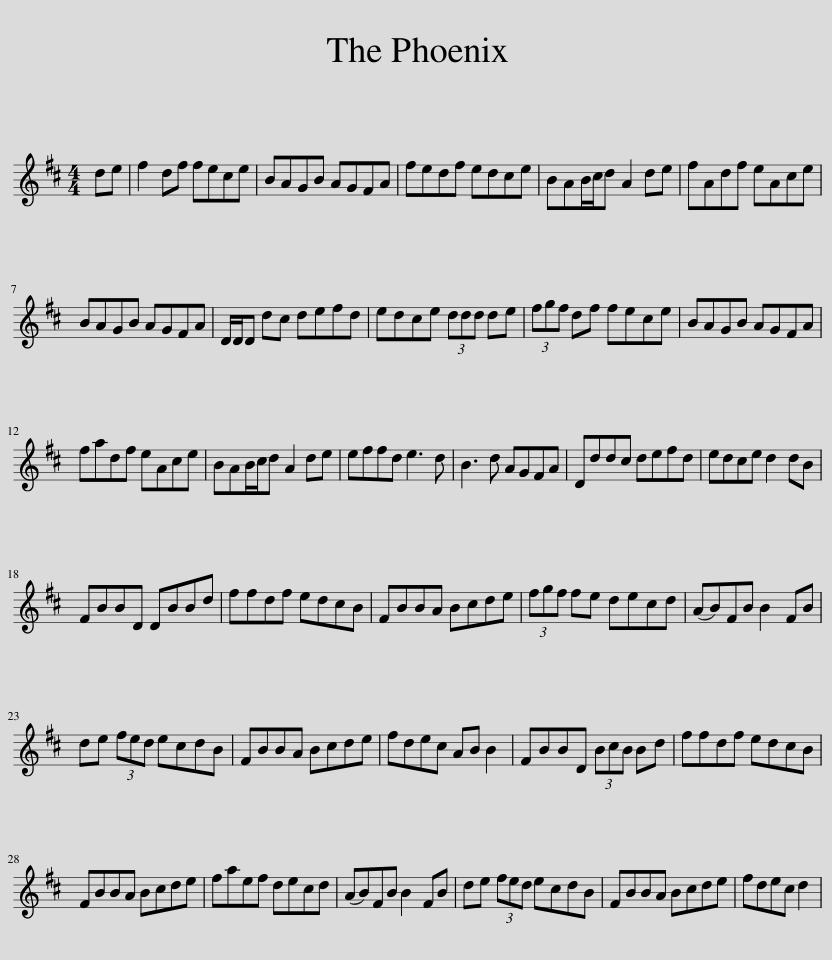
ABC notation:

X:1
L:1/8
M:4/4
I:linebreak $
K:D
V:1 treble
V:1
 de | f2 df fece | BAGB AGFA | fedf edce | BAB/c/d A2 de | %5
 fAdf eAce |$ BAGB AGFA | D/D/D dc defd | edce (3ddd de | (3fgf df fece | %10
 BAGB AGFA |$ fadf eAce | BAB/c/d A2 de | effd e3 d | B3 d AGFA | %15
 Dddc defd | edce d2 dB |$ FBBD DBBd | ffdf edcB | FBBA Bcde | %20
 (3fgf fe decd | (AB)FB B2 FB |$ de (3fed ecdB | FBBA Bcde | fdec AB B2 | %25
 FBBD (3BcB Bd | ffdf edcB |$ FBBA Bcde | faef decd | (AB)FB B2 FB | %30
 de (3fed ecdB | FBBA Bcde | fdec d2 | %33
